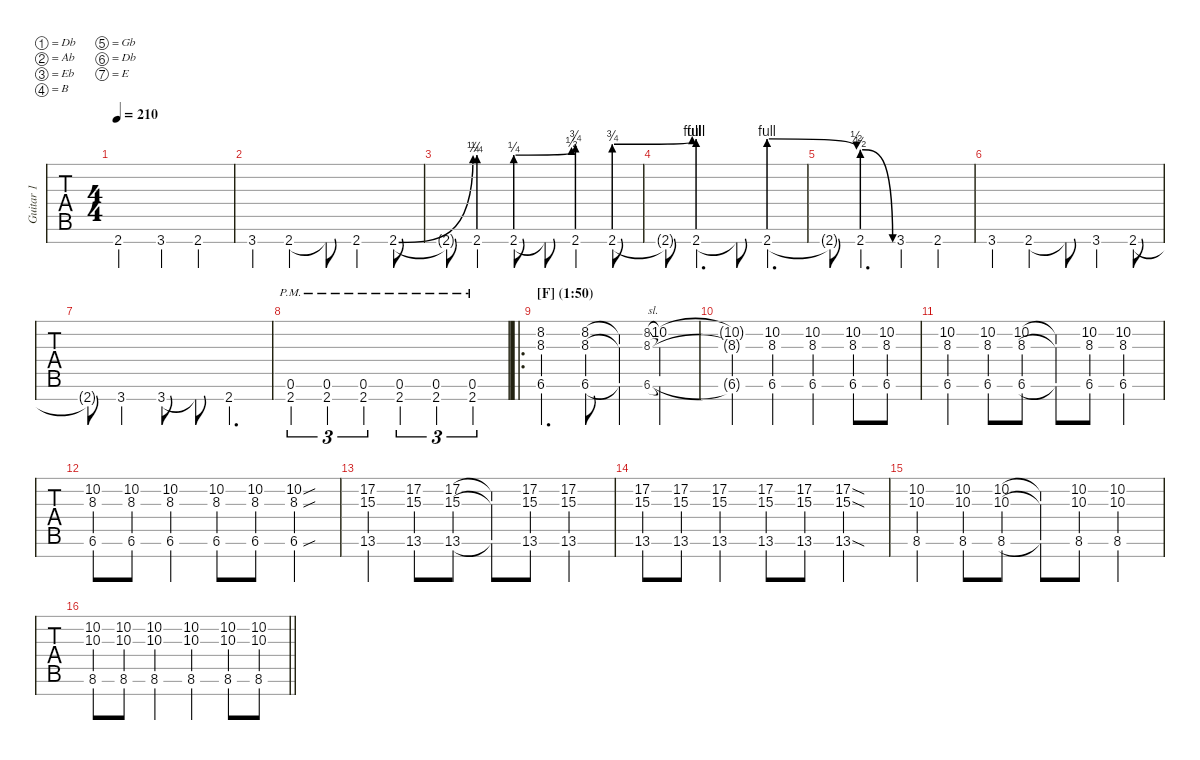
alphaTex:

\defaultSystemsLayout 4
\hideDynamics
\bracketExtendMode nobrackets
\multiTrackTrackNamePolicy allsystems
\firstSystemTrackNameMode fullname
\otherSystemsTrackNameMode fullname
\track ("Guitar 1" "Gtr. 1") {solo instrument overdrivenguitar}
\staff {tabs}
\tuning (Db4 Ab3 Eb3 B2 Gb2 Db2 E1)
\ts (4 4)
\tempo 210
\clef g2
\ks c
2.7{acc #}.2{dy mf} 3.7.4 2.7{acc #}.4 |
3.7.4 2.7{acc #}.4 2.7{t acc #}.8 2.7{acc #}.4 2.7{be (bend 0 0 59.4 1) acc #}.8 |
2.7{t acc #}.8 2.7{be (prebend 0 1 60 1) acc #}.4 2.7{be (prebendbend 0 1 60 2) acc #}.8 2.7{t}.8 2.7{be (prebend 0 3 60 3)}.4 2.7{be (prebendbend 0 3 59.4 4)}.8 |
2.7{t}.8 2.7{be (prebend 0 4 60 4)}.4{d} 2.7{t}.8 2.7{be (prebendrelease 0 4 59.4 2)}.4{d} |
2.7{t}.8 2.7{be (prebendrelease 0 2 59.4 0)}.4{d} 3.7.4 2.7{acc #}.4 |
3.7.4 2.7{acc #}.4 2.7{t acc #}.8 3.7.4 2.7{acc #}.8 |
2.7{t acc #}.8 3.7.4 3.7.8 3.7{t}.8 2.7{acc #}.4{d} |
(0.6{pm acc #} 2.7{pm acc #}).4{tu (3 2)} (0.6{pm acc #} 2.7{pm acc #}).4{tu (3 2)} (0.6{pm acc #} 2.7{pm acc #}).4{tu (3 2)} (0.6{pm acc #} 2.7{pm acc #}).4{tu (3 2)} (0.6{pm acc #} 2.7{pm acc #}).4{tu (3 2)} (0.6{pm acc #} 2.7{pm acc #}).4{tu (3 2)} |
\ro
\section ("" "[F] (1:50)")
(6.6 8.2 8.3).4{d} (6.6 8.2 8.3).8 (6.6{t} 8.2{t} 8.3{t}).4 (8.2{sl} 8.3 6.6).8{gr onbeat} (10.2{acc #} 8.3{t} 6.6{t}).4 |
(6.6{t} 8.3{t} 10.2{t acc #}).4 (6.6 8.3 10.2{acc #}).4 (6.6 8.3 10.2{acc #}).4 (6.6 8.3 10.2{acc #}).8 (6.6 8.3 10.2{acc #}).8 |
(6.6 8.3 10.2{acc #}).4 (6.6 8.3 10.2{acc #}).8 (6.6 8.3 10.2{acc #}).8 (6.6{t} 8.3{t} 10.2{t acc #}).8 (6.6 8.3 10.2{acc #}).8 (6.6 8.3 10.2{acc #}).4 |
(6.6 8.3 10.2{acc #}).8 (6.6 8.3 10.2{acc #}).8 (6.6 8.3 10.2{acc #}).4 (6.6 8.3 10.2{acc #}).8 (6.6 8.3 10.2{acc #}).8 (6.6{sou} 8.3{sou} 10.2{sou acc #}).4 |
(15.3{acc #} 17.2{acc #} 13.6).4 (15.3{acc #} 17.2{acc #} 13.6).8 (15.3{acc #} 17.2{acc #} 13.6).8 (15.3{t acc #} 17.2{t acc #} 13.6{t}).8 (15.3{acc #} 17.2{acc #} 13.6).8 (15.3{acc #} 17.2{acc #} 13.6).4 |
(15.3{acc #} 17.2{acc #} 13.6).8 (15.3{acc #} 17.2{acc #} 13.6).8 (15.3{acc #} 17.2{acc #} 13.6).4 (15.3{acc #} 17.2{acc #} 13.6).8 (15.3{acc #} 17.2{acc #} 13.6).8 (15.3{sod acc #} 17.2{sod acc #} 13.6{sod}).4 |
(8.6 10.2{acc #} 10.3{acc #}).4 (8.6 10.2{acc #} 10.3{acc #}).8 (8.6 10.2{acc #} 10.3{acc #}).8 (8.6{t} 10.2{t acc #} 10.3{t acc #}).8 (8.6 10.2{acc #} 10.3{acc #}).8 (8.6 10.2{acc #} 10.3{acc #}).4 |
\barLineRight lightlight
(8.6 10.2{acc #} 10.3{acc #}).8 (8.6 10.2{acc #} 10.3{acc #}).8 (8.6 10.2{acc #} 10.3{acc #}).4 (8.6 10.2{acc #} 10.3{acc #}).4 (8.6 10.2{acc #} 10.3{acc #}).8 (8.6 10.2{acc #} 10.3{acc #}).8
